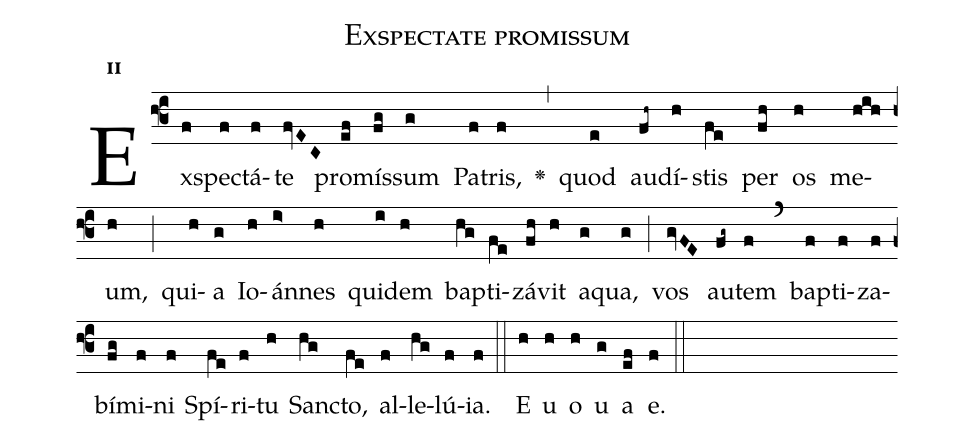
name:Exspectate promissum;
office-part:Antiphona;
mode:2;
%%
initial-style: 1;
name: Exspectate promissum
book: Antiphonae & Responsoria/Tomus II, p. 254;
occasion: Hebdomada VII Paschae Feria IV;
office-part: Vesperae Ant E;
user-notes: ;
commentary: ;
annotation: 2d;
centering-scheme: english;
fontsize: 12;
font: OFLSortsMillGoudy;
height: 11;
width: 4.5;
%%
(f3)Ex(f)spe(f)ctá(f)te(fvEC) pro(ef)mís(fg)sum(g) Pa(f)tris,(f) <v>\greheightstar</v>(,) quod(e) au(fh~)dí(h)stis(fe) per(fh) os(h) me(hih)um,(h) (;) qui(h)a(g) Io(h)án(i>)nes(h) qui(i)dem(h) bap(hg)ti(fe)zá(fh)vit(h) a(g)qua,(g) (;) vos(gvFE) au(fg~)tem(f) (`) bap(f)ti(f)za(f)bí(fg)mi(f)ni(f) Spí(fe)ri(f)tu(h) San(hg)cto,(fe) al(f)le(hg)lú(f)ia.(f) (::)
E(h) u(h) o(h) u(g) a(ef) e.(f) (::)
